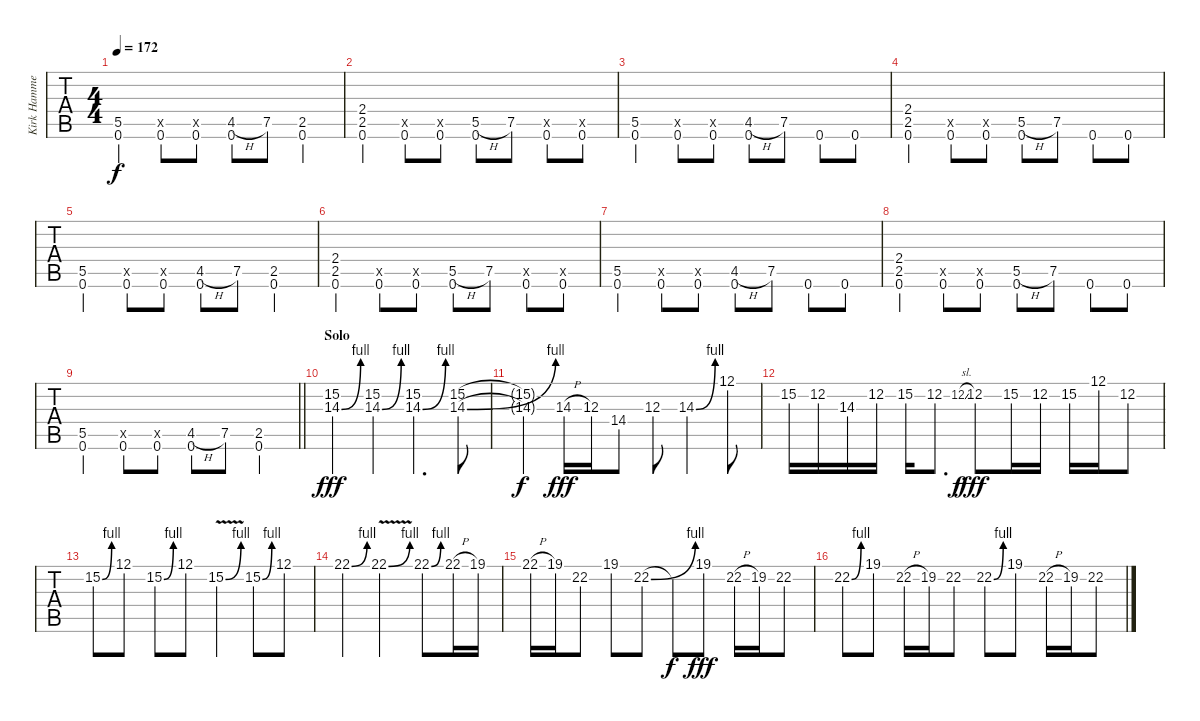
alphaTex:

\track ("Kirk Hammett" "Kirk Hamme") {instrument distortionguitar}
\staff {tabs}
\tuning (E4 B3 G3 D3 A2 E2) {hide}
\ts (4 4)
\tempo 172
\clef g2
\ks c
(5.5 0.6).4{dy f} (0.5{x} 0.6).8 (0.5{x} 0.6).8 (4.5{h} 0.6).8 7.5.8 (2.5 0.6).4 |
(2.4 2.5 0.6).4 (0.5{x} 0.6).8 (0.5{x} 0.6).8 (5.5{h} 0.6).8 7.5.8 (0.5{x} 0.6).8 (0.5{x} 0.6).8 |
(5.5 0.6).4 (0.5{x} 0.6).8 (0.5{x} 0.6).8 (4.5{h} 0.6).8 7.5.8 0.6.8 0.6.8 |
(2.4 2.5 0.6).4 (0.5{x} 0.6).8 (0.5{x} 0.6).8 (5.5{h} 0.6).8 7.5.8 0.6.8 0.6.8 |
(5.5 0.6).4 (0.5{x} 0.6).8 (0.5{x} 0.6).8 (4.5{h} 0.6).8 7.5.8 (2.5 0.6).4 |
(2.4 2.5 0.6).4 (0.5{x} 0.6).8 (0.5{x} 0.6).8 (5.5{h} 0.6).8 7.5.8 (0.5{x} 0.6).8 (0.5{x} 0.6).8 |
(5.5 0.6).4 (0.5{x} 0.6).8 (0.5{x} 0.6).8 (4.5{h} 0.6).8 7.5.8 0.6.8 0.6.8 |
(2.4 2.5 0.6).4 (0.5{x} 0.6).8 (0.5{x} 0.6).8 (5.5{h} 0.6).8 7.5.8 0.6.8 0.6.8 |
\barLineRight lightlight
(5.5 0.6).4 (0.5{x} 0.6).8 (0.5{x} 0.6).8 (4.5{h} 0.6).8 7.5.8 (2.5 0.6).4 |
\section ("" "Solo")
(15.2 14.3{be (bend 0 0 60 4)}).4{dy fff} (15.2 14.3{be (bend 0 0 60 4)}).4 (15.2 14.3{be (bend 0 0 60 4)}).4{d} (15.2 14.3{be (bend 0 0 60 4)}).8 |
(15.2{t} 14.3{t}).4{dy f} 14.3{h}.16{dy fff} 12.3.16 14.4.8 12.3.8 14.3{be (bend 0 0 60 4)}.4 12.1.8 |
15.2.16 12.2.16 14.3.16 12.2.16 15.2.16 12.2.8{d} 12.2{sl}.8{gr dy f} 12.2.8{dy fff} 15.2.16 12.2.16 15.2.16 12.1.16 12.2.8 |
15.2{be (bend 0 0 60 4)}.8 12.1.8 15.2{be (bend 0 0 60 4)}.8 12.1.8 15.2{be (bend 0 0 60 4) v}.4 15.2{be (bend 0 0 60 4)}.8 12.1.8 |
22.1{be (bend 0 0 60 4)}.4 22.1{be (bend 0 0 60 4) v}.2 22.1{be (bend 0 0 60 4)}.8 22.1{h}.16 19.1.16 |
22.1{h}.16 19.1.16 22.2.8 19.1.8 22.2{be (bend 0 0 60 4)}.8 22.2{t}.8{dy f} 19.1.8{dy fff} 22.2{h}.16 19.2.16 22.2.8 |
22.2{be (bend 0 0 60 4)}.8 19.1.8 22.2{h}.16 19.2.16 22.2.8 22.2{be (bend 0 0 60 4)}.8 19.1.8 22.2{h}.16 19.2.16 22.2.8
